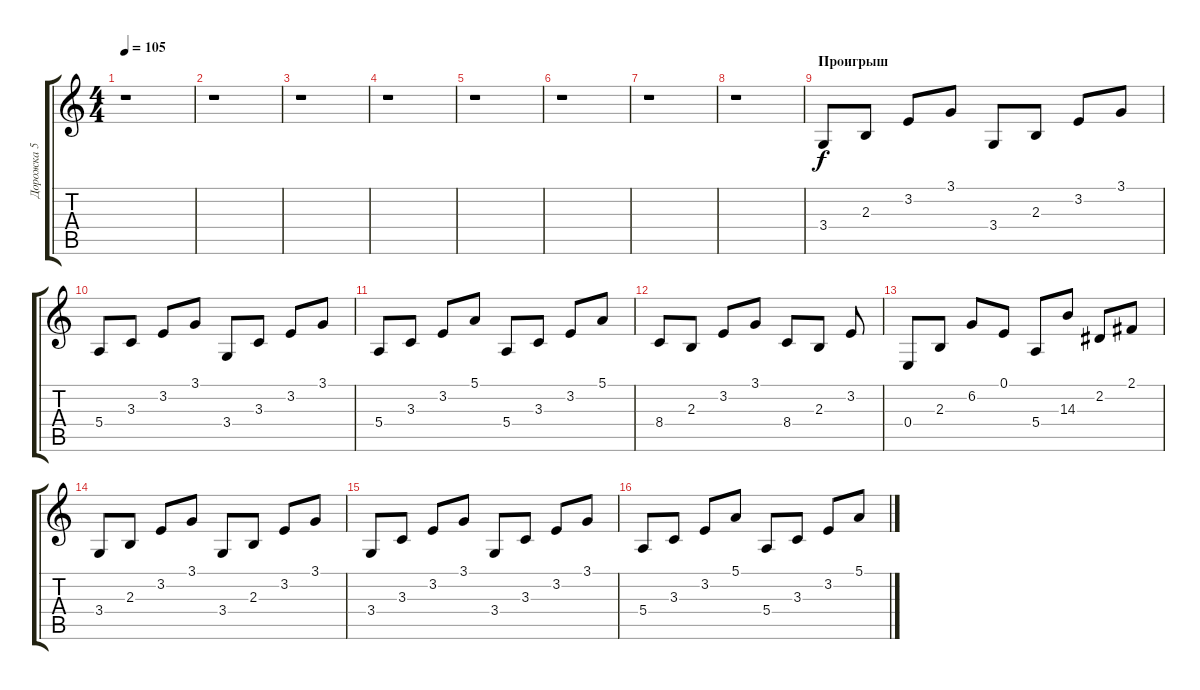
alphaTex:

\track ("Дорожка 5" "Дорожка 5") {instrument fx3crystal}
\staff {score tabs}
\tuning (E4 Db4 A3 E3 A2 E2) {hide}
\ts (4 4)
\tempo 105
\clef g2
\ks c
r.1{dy f} |
r.1 |
r.1 |
r.1 |
r.1 |
r.1 |
r.1 |
r.1 |
\section ("" "Проигрыш")
3.4.8 2.3.8 3.2.8 3.1.8 3.4.8 2.3.8 3.2.8 3.1.8 |
5.4.8 3.3.8 3.2.8 3.1.8 3.4.8 3.3.8 3.2.8 3.1.8 |
5.4.8 3.3.8 3.2.8 5.1.8 5.4.8 3.3.8 3.2.8 5.1.8 |
8.4.8 2.3.8 3.2.8 3.1.8 8.4.8 2.3.8 3.2.8 |
0.4.8 2.3.8 6.2.8 0.1.8 5.4.8 14.3.8 2.2.8 2.1.8 |
3.4.8 2.3.8 3.2.8 3.1.8 3.4.8 2.3.8 3.2.8 3.1.8 |
3.4.8 3.3.8 3.2.8 3.1.8 3.4.8 3.3.8 3.2.8 3.1.8 |
5.4.8 3.3.8 3.2.8 5.1.8 5.4.8 3.3.8 3.2.8 5.1.8
